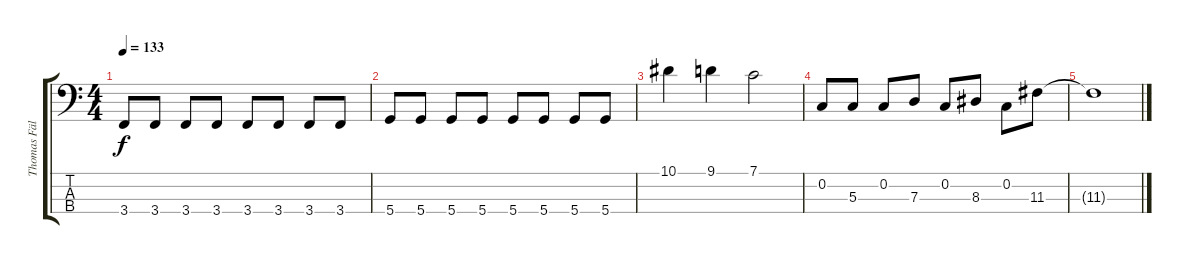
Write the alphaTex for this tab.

\track ("Thomas Fällgren" "Thomas Fäl") {instrument electricbassfinger}
\staff {score tabs}
\tuning (F2 C2 G1 D1) {hide}
\ts (4 4)
\tempo 133
\clef f4
\ks c
3.4.8{dy f} 3.4.8 3.4.8 3.4.8 3.4.8 3.4.8 3.4.8 3.4.8 |
5.4.8 5.4.8 5.4.8 5.4.8 5.4.8 5.4.8 5.4.8 5.4.8 |
10.1.4 9.1.4 7.1.2 |
0.2.8 5.3.8 0.2.8 7.3.8 0.2.8 8.3.8 0.2.8 11.3.8 |
11.3{t}.1
